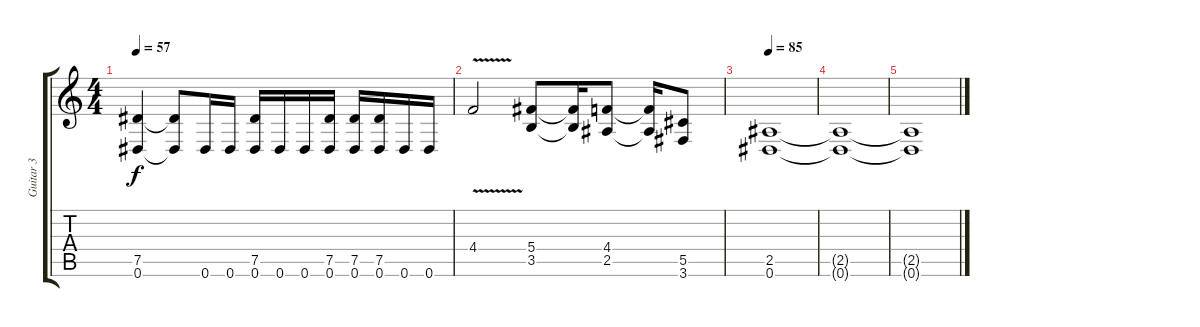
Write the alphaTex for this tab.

\track ("Guitar 3" "Guitar 3") {instrument distortionguitar}
\staff {score tabs}
\tuning (Eb4 Bb3 Gb3 Db3 Ab2 Eb2) {hide}
\ts (4 4)
\tempo 57
\clef g2
\ks c
(7.5 0.6).4{dy f} (7.5{t} 0.6{t}).8 0.6.16 0.6.16 (7.5 0.6).16 0.6.16 0.6.16 (7.5 0.6).16 (7.5 0.6).16 (7.5 0.6).16 0.6.16 0.6.16 |
4.4{v}.2 (5.4 3.5).8 (5.4{t} 3.5{t}).16 (4.4 2.5).8 (4.4{t} 2.5{t}).16 (5.5 3.6).8 |
\tempo 85
(2.5 0.6).1 |
(2.5{t} 0.6{t}).1 |
(2.5{t} 0.6{t}).1
